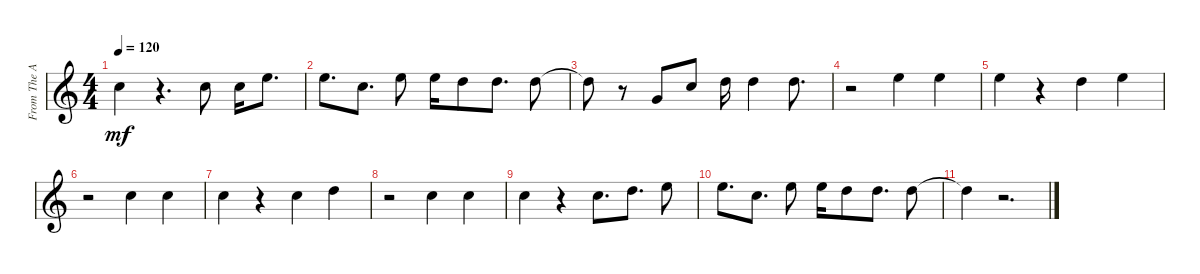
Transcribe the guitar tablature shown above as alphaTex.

\track ("From The Album \"Moon Landing\"" "From The A") {instrument acousticgrandpiano}
\staff {score}
\tuning (E4 B3 G3 D3 A2 E2 B1) {hide}
\ts (4 4)
\tempo 120
\clef g2
\ks c
8.1.4{dy mf} r.4{d} 8.1.8 8.1.16 12.1.8{d} |
12.1.8{d} 8.1.8{d} 12.1.8 12.1.16 10.1.8 10.1.8{d} 10.1.8 |
10.1{t}.8 r.8 3.1.8 8.1.8 10.1.16 10.1.4 10.1.8{d} |
r.2 12.1.4 12.1.4 |
12.1.4 r.4 10.1.4 12.1.4 |
r.2 8.1.4 8.1.4 |
8.1.4 r.4 8.1.4 10.1.4 |
r.2 8.1.4 8.1.4 |
8.1.4 r.4 8.1.8{d} 10.1.8{d} 12.1.8 |
12.1.8{d} 8.1.8{d} 12.1.8 12.1.16 10.1.8 10.1.8{d} 10.1.8 |
10.1{t}.4 r.2{d}
